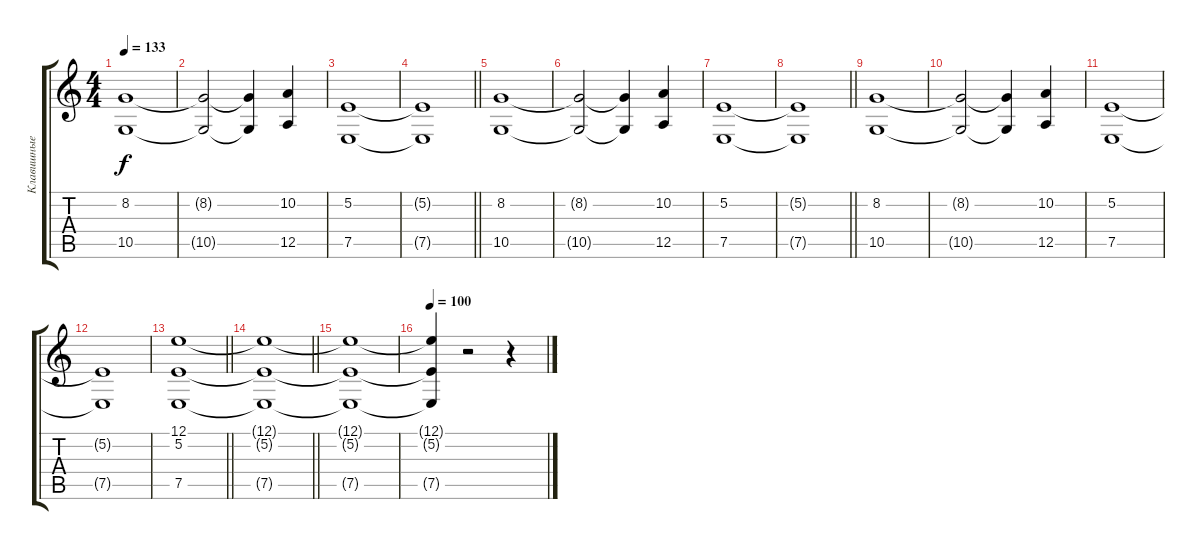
\track ("Клавишные" "Клавишные") {instrument pad2warm}
\staff {score tabs}
\tuning (E4 B3 G3 D3 A2 E2) {hide}
\ts (4 4)
\tempo 133
\clef g2
\ks c
(8.2 10.5).1{dy f} |
(8.2{t} 10.5{t}).2 (8.2{t} 10.5{t}).4 (10.2 12.5).4 |
(5.2 7.5).1 |
\barLineRight lightlight
(5.2{t} 7.5{t}).1 |
(8.2 10.5).1 |
(8.2{t} 10.5{t}).2 (8.2{t} 10.5{t}).4 (10.2 12.5).4 |
(5.2 7.5).1 |
\barLineRight lightlight
(5.2{t} 7.5{t}).1 |
(8.2 10.5).1 |
(8.2{t} 10.5{t}).2 (8.2{t} 10.5{t}).4 (10.2 12.5).4 |
(5.2 7.5).1 |
(5.2{t} 7.5{t}).1 |
\barLineRight lightlight
(12.1 5.2 7.5).1 |
\barLineRight lightlight
(12.1{t} 5.2{t} 7.5{t}).1 |
(12.1{t} 5.2{t} 7.5{t}).1 |
\tempo 100
(12.1{t} 5.2{t} 7.5{t}).4 r.2 r.4
